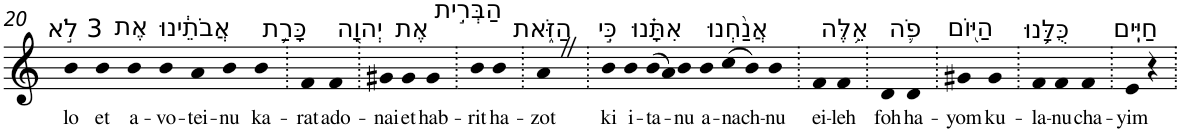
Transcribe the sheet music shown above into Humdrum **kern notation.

**kern	**text
*part1	*part1
*staff1	*staff1
*I"Piano	*
*I'Pno	*
!!LO:PB:g=z
*clefG2	*
*k[]	*
=20	=20
!LO:TX:a:t=3 לֹ֣א	!
!	!LO:LY:b
4b	lo
!LO:TX:a:t=אֶת	!
!	!LO:LY:b
4b	et
!LO:TX:a:t=אֲבֹתֵ֔ינוּ	!
!	!LO:LY:b
4b	a-
!	!LO:LY:b
4b	-vo-
!	!LO:LY:b
4a	-tei-
!	!LO:LY:b
4b	-nu
!LO:TX:a:t=כָּרַ֥ת	!
!	!LO:LY:b
4b	ka-
=21.	=21.
!	!LO:LY:b
4f	-rat
!LO:TX:a:t=יְהוָ֖ה	!
!	!LO:LY:b
4f	ado-
=22.	=22.
!	!LO:LY:b
4g#X	-nai
!LO:TX:a:t=אֶת	!
!	!LO:LY:b
4g#	et
!LO:TX:a:t=הַבְּרִ֣ית	!
!	!LO:LY:b
4g#	hab-
=23.	=23.
!	!LO:LY:b
4b	-rit
!LO:TX:a:t=הַזֹּ֑את	!
!	!LO:LY:b
4b	ha-
=24.	=24.
!	!LO:LY:b
4aZ	-zot
=25.	=25.
!LO:TX:a:t=כִּ֣י	!
!	!LO:LY:b
4b	ki
!LO:TX:a:t=אִתָּ֗נוּ	!
!	!LO:LY:b
4b	i-
!	!LO:LY:b
(8b	-ta-
8a)	.
!	!LO:LY:b
4b	-nu
!LO:TX:a:t=אֲנַ֨חְנוּ	!
!	!LO:LY:b
4b	a-
!	!LO:LY:b
(8cc	-nach-
8b)	.
!	!LO:LY:b
4b	-nu
=26.	=26.
!LO:TX:a:t=אֵ֥לֶּה	!
!	!LO:LY:b
4f	ei-
!	!LO:LY:b
4f	-leh
=27.	=27.
!LO:TX:a:t=פֹ֛ה	!
!	!LO:LY:b
4d	foh
!LO:TX:a:t=הַיּ֖וֹם	!
!	!LO:LY:b
4d	ha-
=28.	=28.
!	!LO:LY:b
4g#X	-yom
!LO:TX:a:t=כֻּלָּ֥נוּ	!
!	!LO:LY:b
4g#	ku-
=29.	=29.
!	!LO:LY:b
4f	-la-
!	!LO:LY:b
4f	-nu
!LO:TX:a:t=חַיִּֽים	!
!	!LO:LY:b
4f	cha-
=30.	=30.
!	!LO:LY:b
4e	-yim
4r	.
=.	=.
*-	*-
